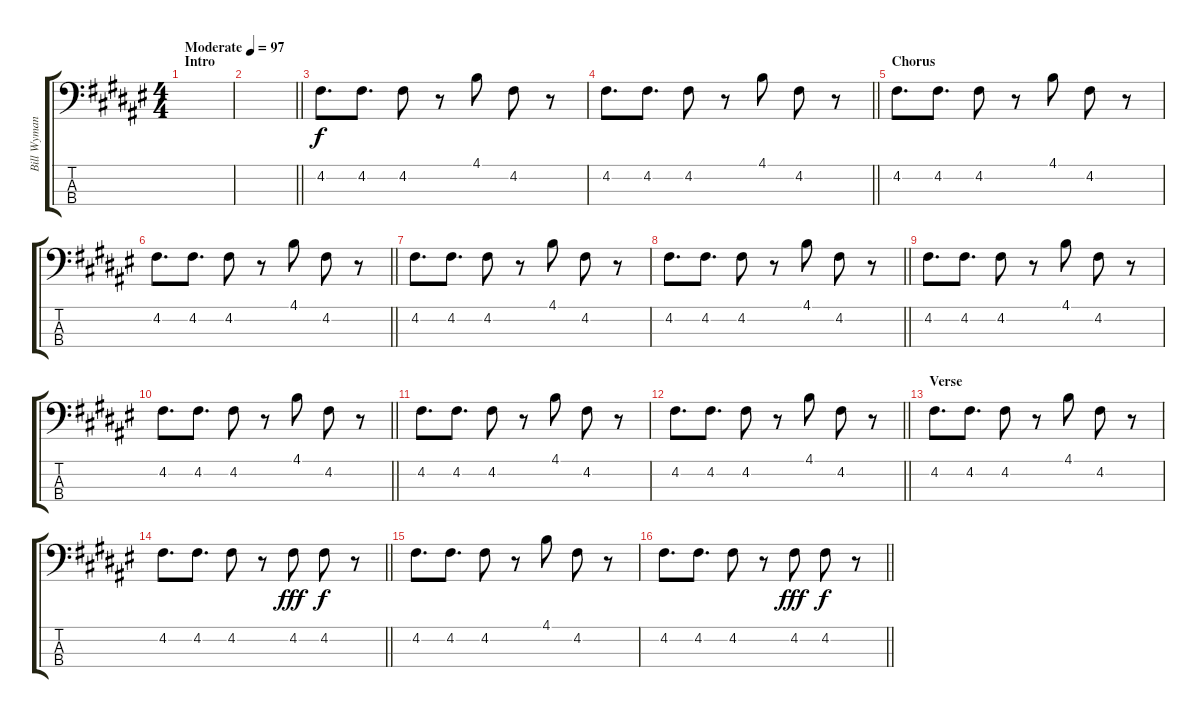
\track ("Bill Wyman" "Bill Wyman") {instrument electricbassfinger}
\staff {score tabs}
\tuning (G2 D2 A1 E1) {hide}
\ts (4 4)
\section ("" "Intro")
\tempo (97 "Moderate")
\clef f4
\ks f#
|
\barLineRight lightlight
|
4.2.8{d} 4.2.8{d} 4.2.8 r.8 4.1.8 4.2.8 r.8 |
\barLineRight lightlight
4.2.8{d} 4.2.8{d} 4.2.8 r.8 4.1.8 4.2.8 r.8 |
\section ("" "Chorus")
4.2.8{d} 4.2.8{d} 4.2.8 r.8 4.1.8 4.2.8 r.8 |
\barLineRight lightlight
4.2.8{d} 4.2.8{d} 4.2.8 r.8 4.1.8 4.2.8 r.8 |
4.2.8{d} 4.2.8{d} 4.2.8 r.8 4.1.8 4.2.8 r.8 |
\barLineRight lightlight
4.2.8{d} 4.2.8{d} 4.2.8 r.8 4.1.8 4.2.8 r.8 |
4.2.8{d} 4.2.8{d} 4.2.8 r.8 4.1.8 4.2.8 r.8 |
\barLineRight lightlight
4.2.8{d} 4.2.8{d} 4.2.8 r.8 4.1.8 4.2.8 r.8 |
4.2.8{d} 4.2.8{d} 4.2.8 r.8 4.1.8 4.2.8 r.8 |
\barLineRight lightlight
4.2.8{d} 4.2.8{d} 4.2.8 r.8 4.1.8 4.2.8 r.8 |
\section ("" "Verse")
4.2.8{d} 4.2.8{d} 4.2.8 r.8 4.1.8 4.2.8 r.8 |
\barLineRight lightlight
4.2.8{d} 4.2.8{d} 4.2.8 r.8 4.2.8{dy fff} 4.2.8{dy f} r.8 |
4.2.8{d} 4.2.8{d} 4.2.8 r.8 4.1.8 4.2.8 r.8 |
\barLineRight lightlight
4.2.8{d} 4.2.8{d} 4.2.8 r.8 4.2.8{dy fff} 4.2.8{dy f} r.8
